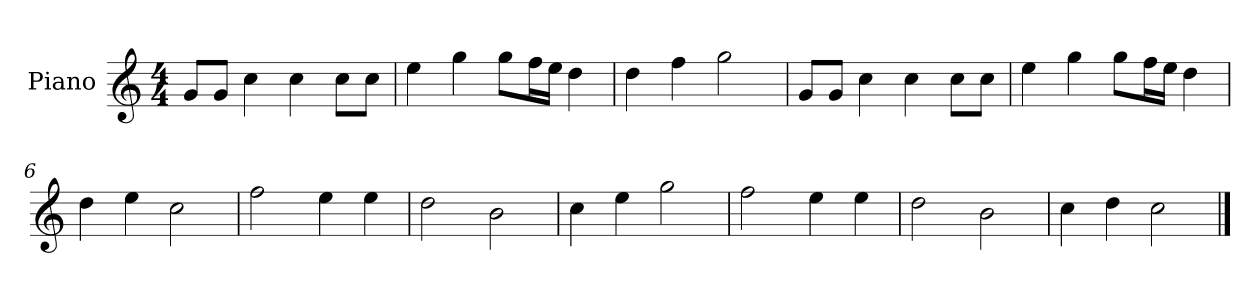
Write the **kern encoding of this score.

**kern
*part1
*staff1
*I"Piano
*I'P-no
*clefG2
*k[]
*M4/4
*MM90
=1
8g/L
8g/J
4cc\
4cc\
8cc\L
8cc\J
=2
4ee\
4gg\
8gg\L
16ff\L
16ee\JJ
4dd\
=3
4dd\
4ff\
2gg\
=4
8g/L
8g/J
4cc\
4cc\
8cc\L
8cc\J
=5
4ee\
4gg\
8gg\L
16ff\L
16ee\JJ
4dd\
=6
4dd\
4ee\
2cc\
=7
2ff\
4ee\
4ee\
=8
2dd\
2b\
!!LO:LB:g=z
=9
4cc\
4ee\
2gg\
=10
2ff\
4ee\
4ee\
=11
2dd\
2b\
=12
4cc\
4dd\
2cc\
==
*-
